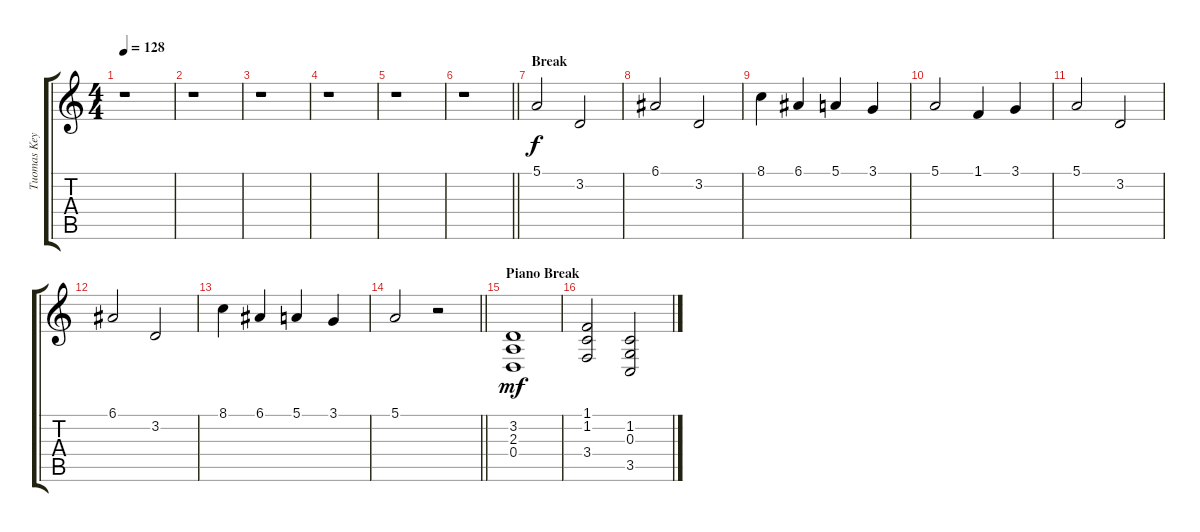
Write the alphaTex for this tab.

\track ("Tuomas Keyboard 2" "Tuomas Key") {instrument pad2warm}
\staff {score tabs}
\tuning (E4 B3 G3 D3 A2 E2) {hide}
\ts (4 4)
\tempo 128
\clef g2
\ks c
r.1{dy f} |
r.1 |
r.1 |
r.1 |
r.1 |
\barLineRight lightlight
r.1 |
\section ("" "Break")
5.1.2{volume 10 instrument pad4choir} 3.2.2 |
6.1.2 3.2.2 |
8.1.4 6.1.4 5.1.4 3.1.4 |
5.1.2 1.1.4 3.1.4 |
5.1.2 3.2.2 |
6.1.2 3.2.2 |
8.1.4 6.1.4 5.1.4 3.1.4 |
\barLineRight lightlight
5.1.2 r.2 |
\section ("" "Piano Break")
(3.2 2.3 0.4).1{dy mf instrument pad2warm} |
(1.1 1.2 3.4).2 (1.2 0.3 3.5).2
